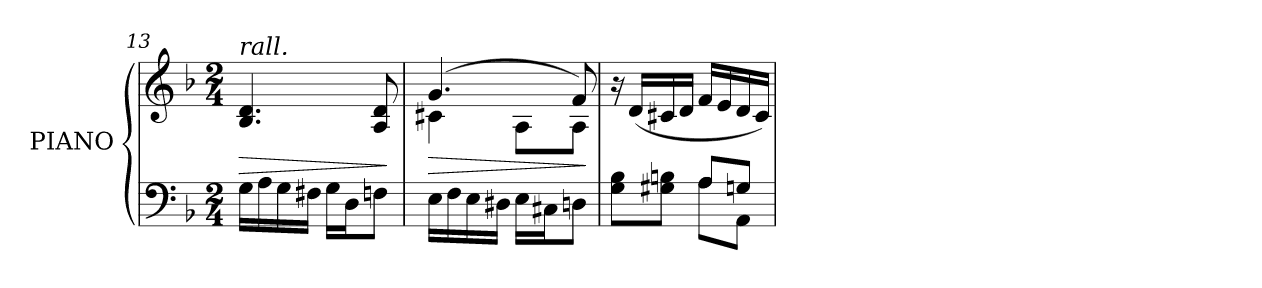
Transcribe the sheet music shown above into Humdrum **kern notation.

**kern	**kern	**dynam
*part1	*part1	*part1
*staff2	*staff1	*staff1/2
*I"PIANO	*	*
*I'Pno.	*	*
*clefF4	*clefG2	*
*k[b-]	*k[b-]	*
*M2/4	*M2/4	*
=13	=13	=13
!	!LO:TX:a:i:t=rall.	!
!	!	!LO:HP:b
16G\LL	4.B-/ 4.d/	>
16A\	.	.
16G\	.	.
16F#X\JJ	.	.
16G\LL	.	.
16D\J	.	.
8Fn\J	8A/ 8d/	.
.	.	]
=14	=14	=14
!	!	!LO:HP:b
*	*^	*
16E\LL	(>4.g/	4c#X\	>
16F\	.	.	.
16E\	.	.	.
16D#X\JJ	.	.	.
16E\LL	.	8A\L	.
16C#X\J	.	.	.
8Dn\J	8f/)	8A\J	.
*	*v	*v	*
.	.	]
=15	=15	=15
*^	*	*
8G\ 8B-\L	4ryy	16r	.
.	.	(<16d/LL	.
8G#X\ 8Bn\J	.	16c#X/	.
.	.	16d/JJ	.
8A/L	8A\L	16f/LL	.
.	.	16e/	.
8Gn/J	8AA\J	16d/	.
.	.	16c#/JJ)	.
*v	*v	*	*
=	=	=
*-	*-	*-
